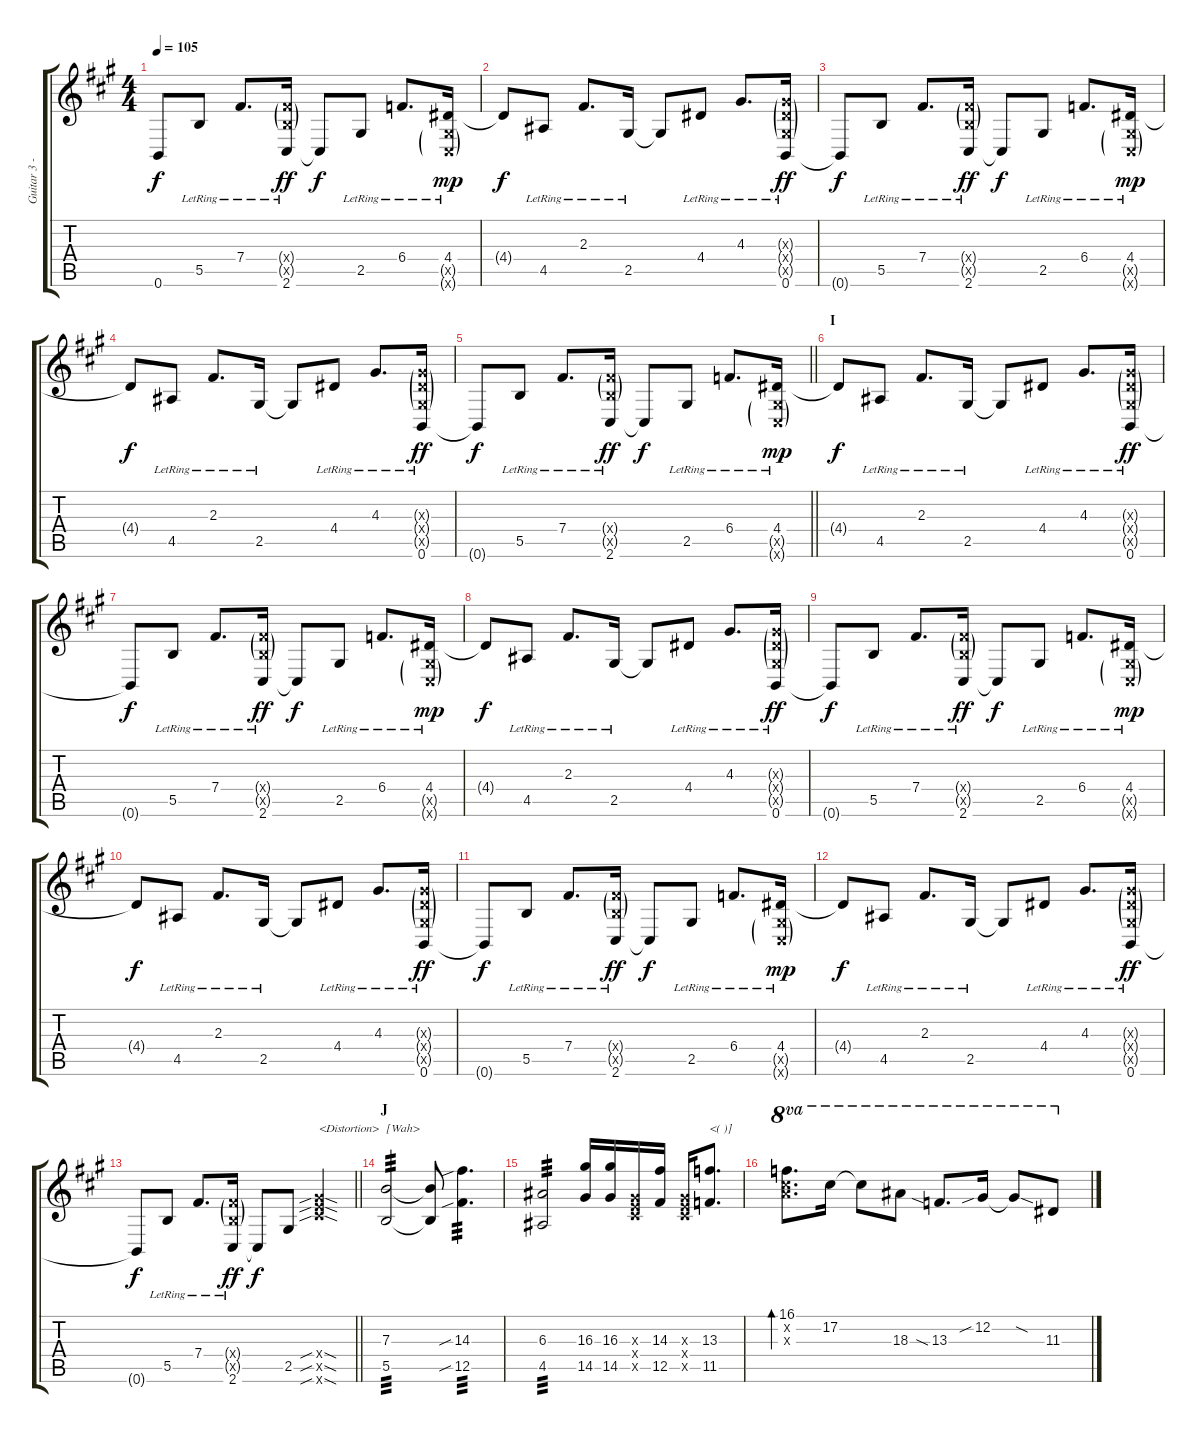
\track ("Guitar 3 - Aoi" "Guitar 3 -") {instrument distortionguitar}
\staff {score tabs}
\tuning (Db4 Ab3 E3 B2 Gb2 B1) {hide}
\ts (4 4)
\tempo 105
\clef g2
\ks a
0.6{t}.8{dy f} 5.5{lr}.8 7.4{lr}.8{d} (7.4{g x} 5.5{g x} 2.6{lr}).16{dy ff} 2.6{t}.8{dy f} 2.5{lr}.8 6.4{lr}.8{d} (4.4{lr} 2.5{g x} 2.6{g x}).16{dy mp} |
4.4{t}.8{dy f} 4.5{lr}.8 2.3{lr}.8{d} 2.5{lr}.16 2.5{t}.8 4.4{lr}.8 4.3{lr}.8{d} (4.3{g x} 4.4{g x} 2.5{g x} 0.6{lr}).16{dy ff} |
0.6{t}.8{dy f} 5.5{lr}.8 7.4{lr}.8{d} (7.4{g x} 5.5{g x} 2.6{lr}).16{dy ff} 2.6{t}.8{dy f} 2.5{lr}.8 6.4{lr}.8{d} (4.4{lr} 2.5{g x} 2.6{g x}).16{dy mp} |
4.4{t}.8{dy f} 4.5{lr}.8 2.3{lr}.8{d} 2.5{lr}.16 2.5{t}.8 4.4{lr}.8 4.3{lr}.8{d} (4.3{g x} 4.4{g x} 2.5{g x} 0.6{lr}).16{dy ff} |
\barLineRight lightlight
0.6{t}.8{dy f} 5.5{lr}.8 7.4{lr}.8{d} (7.4{g x} 5.5{g x} 2.6{lr}).16{dy ff} 2.6{t}.8{dy f} 2.5{lr}.8 6.4{lr}.8{d} (4.4{lr} 2.5{g x} 2.6{g x}).16{dy mp} |
\section ("" "I")
4.4{t}.8{dy f} 4.5{lr}.8 2.3{lr}.8{d} 2.5{lr}.16 2.5{t}.8 4.4{lr}.8 4.3{lr}.8{d} (4.3{g x} 4.4{g x} 2.5{g x} 0.6{lr}).16{dy ff} |
0.6{t}.8{dy f} 5.5{lr}.8 7.4{lr}.8{d} (7.4{g x} 5.5{g x} 2.6{lr}).16{dy ff} 2.6{t}.8{dy f} 2.5{lr}.8 6.4{lr}.8{d} (4.4{lr} 2.5{g x} 2.6{g x}).16{dy mp} |
4.4{t}.8{dy f} 4.5{lr}.8 2.3{lr}.8{d} 2.5{lr}.16 2.5{t}.8 4.4{lr}.8 4.3{lr}.8{d} (4.3{g x} 4.4{g x} 2.5{g x} 0.6{lr}).16{dy ff} |
0.6{t}.8{dy f} 5.5{lr}.8 7.4{lr}.8{d} (7.4{g x} 5.5{g x} 2.6{lr}).16{dy ff} 2.6{t}.8{dy f} 2.5{lr}.8 6.4{lr}.8{d} (4.4{lr} 2.5{g x} 2.6{g x}).16{dy mp} |
4.4{t}.8{dy f} 4.5{lr}.8 2.3{lr}.8{d} 2.5{lr}.16 2.5{t}.8 4.4{lr}.8 4.3{lr}.8{d} (4.3{g x} 4.4{g x} 2.5{g x} 0.6{lr}).16{dy ff} |
0.6{t}.8{dy f} 5.5{lr}.8 7.4{lr}.8{d} (7.4{g x} 5.5{g x} 2.6{lr}).16{dy ff} 2.6{t}.8{dy f} 2.5{lr}.8 6.4{lr}.8{d} (4.4{lr} 2.5{g x} 2.6{g x}).16{dy mp} |
4.4{t}.8{dy f} 4.5{lr}.8 2.3{lr}.8{d} 2.5{lr}.16 2.5{t}.8 4.4{lr}.8 4.3{lr}.8{d} (4.3{g x} 4.4{g x} 2.5{g x} 0.6{lr}).16{dy ff} |
\barLineRight lightlight
0.6{t}.8{dy f} 5.5{lr}.8 7.4{lr}.8{d} (7.4{g x} 5.5{g x} 2.6{lr}).16{dy ff} 2.6{t}.8{dy f} 2.5.8 (9.4{sib sod x} 10.5{sib sod x} 14.6{sib sod x}).4{txt "<Distortion>" instrument overdrivenguitar} |
\section ("" "J")
(7.3 5.5).2{txt "[Wah>" tp 3} (7.3{t} 5.5{t}).8 (14.3{sib} 12.5{sib}).4{d tp 3} |
(6.3 4.5).2{tp 3} (16.3 14.5).16 (16.3 14.5).16 (4.3{x} 5.4{x} 7.5{x}).16 (14.3 12.5).16 (4.3{x} 5.4{x} 7.5{x}).16 (13.3 11.5).8{d txt "<( )]"} |
(16.1 17.2{x} 17.3{x}).8{d bd 240 ot 8va} 17.2.16{ot 8va} 17.2{t}.8{ot 8va} 18.3.8{ot 8va} 13.3{sia}.8{d ot 8va} 12.2{sib}.16{ot 8va} 12.2{sod t}.8{ot 8va} 11.3.8{ot 8va}
